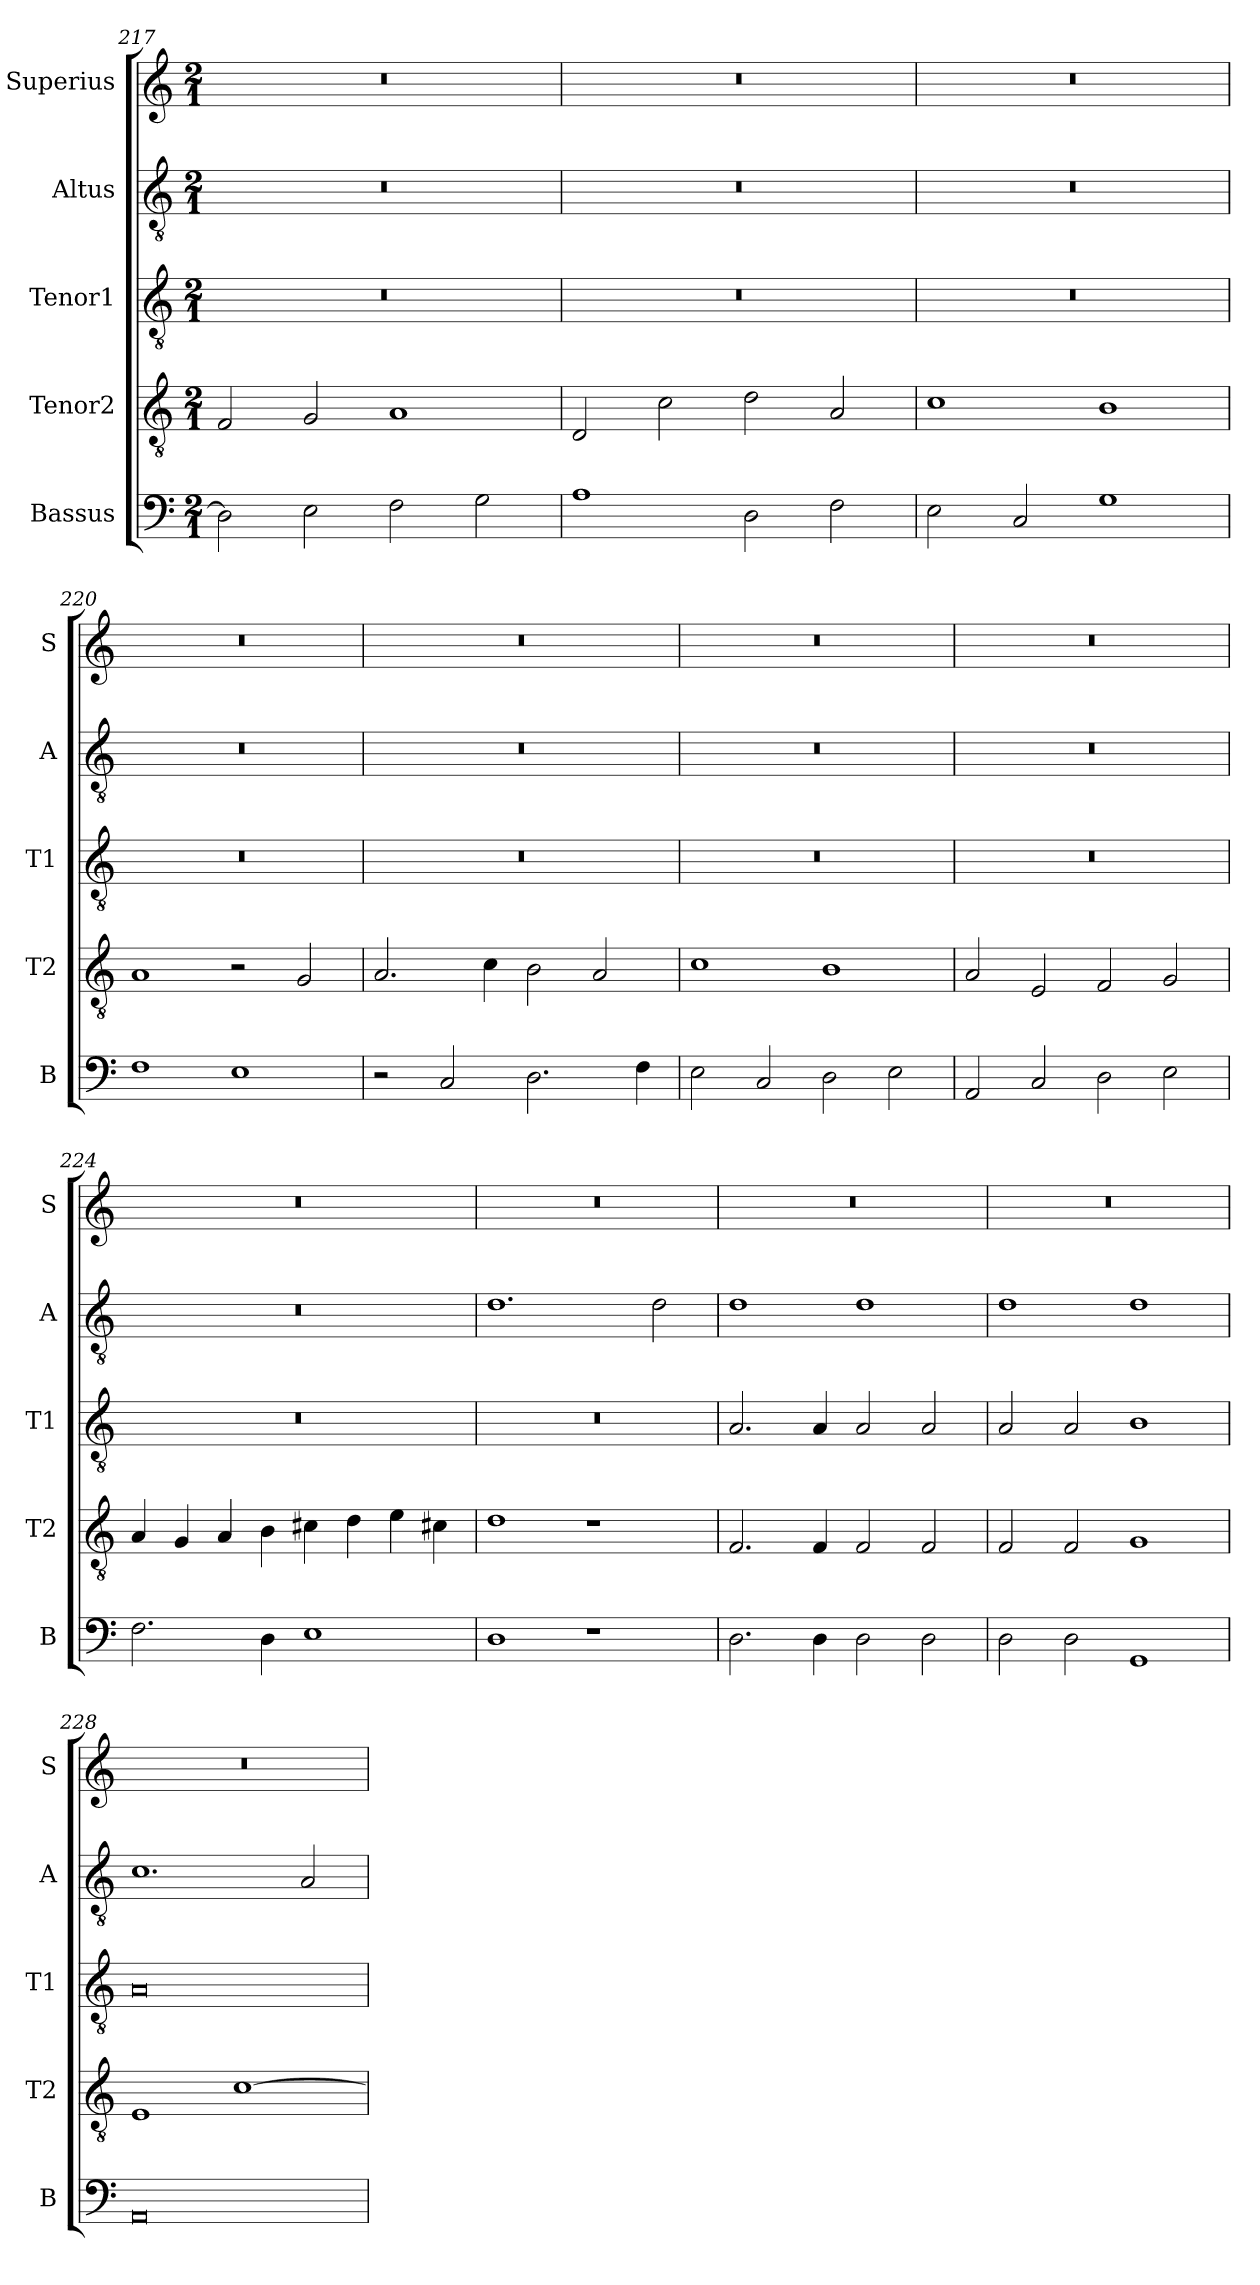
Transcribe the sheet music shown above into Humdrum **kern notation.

**kern	**kern	**kern	**kern	**kern
*part5	*part4	*part3	*part2	*part1
*staff5	*staff4	*staff3	*staff2	*staff1
*I"Bassus	*I"Tenor2	*I"Tenor1	*I"Altus	*I"Superius
*I'B	*I'T2	*I'T1	*I'A	*I'S
*clefF4	*clefGv2	*clefGv2	*clefGv2	*clefG2
*k[]	*k[]	*k[]	*k[]	*k[]
*M2/1	*M2/1	*M2/1	*M2/1	*M2/1
=217	=217	=217	=217	=217
2D\]	2F/	0r	0r	0r
2E\	2G/	.	.	.
2F\	1A	.	.	.
2G\	.	.	.	.
=218	=218	=218	=218	=218
1A	2D/	0r	0r	0r
.	2c\	.	.	.
2D\	2d\	.	.	.
2F\	2A/	.	.	.
=219	=219	=219	=219	=219
2E\	1c	0r	0r	0r
2C/	.	.	.	.
1G	1B	.	.	.
=220	=220	=220	=220	=220
1F	1A	0r	0r	0r
1E	2r	.	.	.
.	2G/	.	.	.
=221	=221	=221	=221	=221
2r	2.A/	0r	0r	0r
2C/	.	.	.	.
.	4c\	.	.	.
2.D\	2B\	.	.	.
.	2A/	.	.	.
4F\	.	.	.	.
=222	=222	=222	=222	=222
2E\	1c	0r	0r	0r
2C/	.	.	.	.
2D\	1B	.	.	.
2E\	.	.	.	.
=223	=223	=223	=223	=223
2AA/	2A/	0r	0r	0r
2C/	2E/	.	.	.
2D\	2F/	.	.	.
2E\	2G/	.	.	.
=224	=224	=224	=224	=224
2.F\	4A/	0r	0r	0r
.	4G/	.	.	.
.	4A/	.	.	.
4D\	4B\	.	.	.
1E	4c#X\	.	.	.
.	4d\	.	.	.
.	4e\	.	.	.
.	4c#X\	.	.	.
=225	=225	=225	=225	=225
1D	1d	0r	1.d	0r
1r	1r	.	.	.
.	.	.	2d\	.
=226	=226	=226	=226	=226
2.D\	2.F/	2.A/	1d	0r
4D\	4F/	4A/	.	.
2D\	2F/	2A/	1d	.
2D\	2F/	2A/	.	.
=227	=227	=227	=227	=227
2D\	2F/	2A/	1d	0r
2D\	2F/	2A/	.	.
1GG	1G	1B	1d	.
=228	=228	=228	=228	=228
0AA	1E	0A	1.c	0r
.	[1c	.	.	.
.	.	.	2A/	.
=	=	=	=	=
*-	*-	*-	*-	*-
